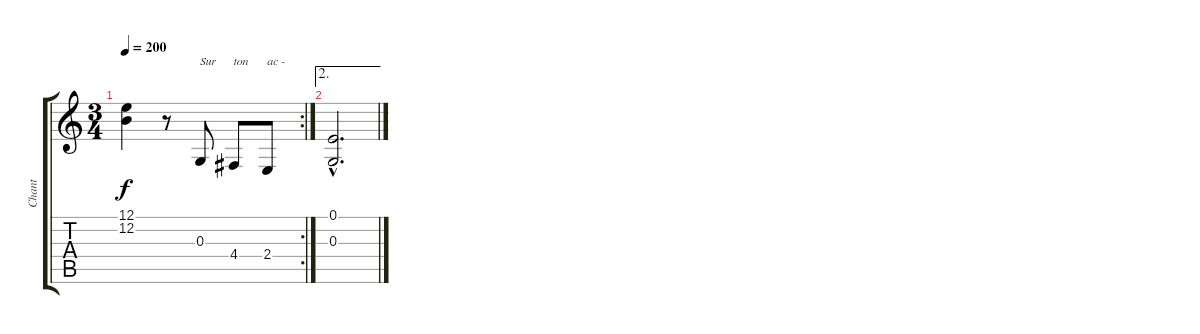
\track ("Chant" "Chant") {instrument accordion}
\staff {score tabs}
\tuning (E4 B3 G3 D3 A2 E2) {hide}
\rc 2
\ts (3 4)
\tempo 200
\clef g2
\ks c
(12.1 12.2).4{dy f} r.8 0.3.8{txt "Sur"} 4.4.8{txt "ton"} 2.4.8{txt "ac -"} |
\ae 2
(0.1{hac} 0.3{hac}).2{d}
